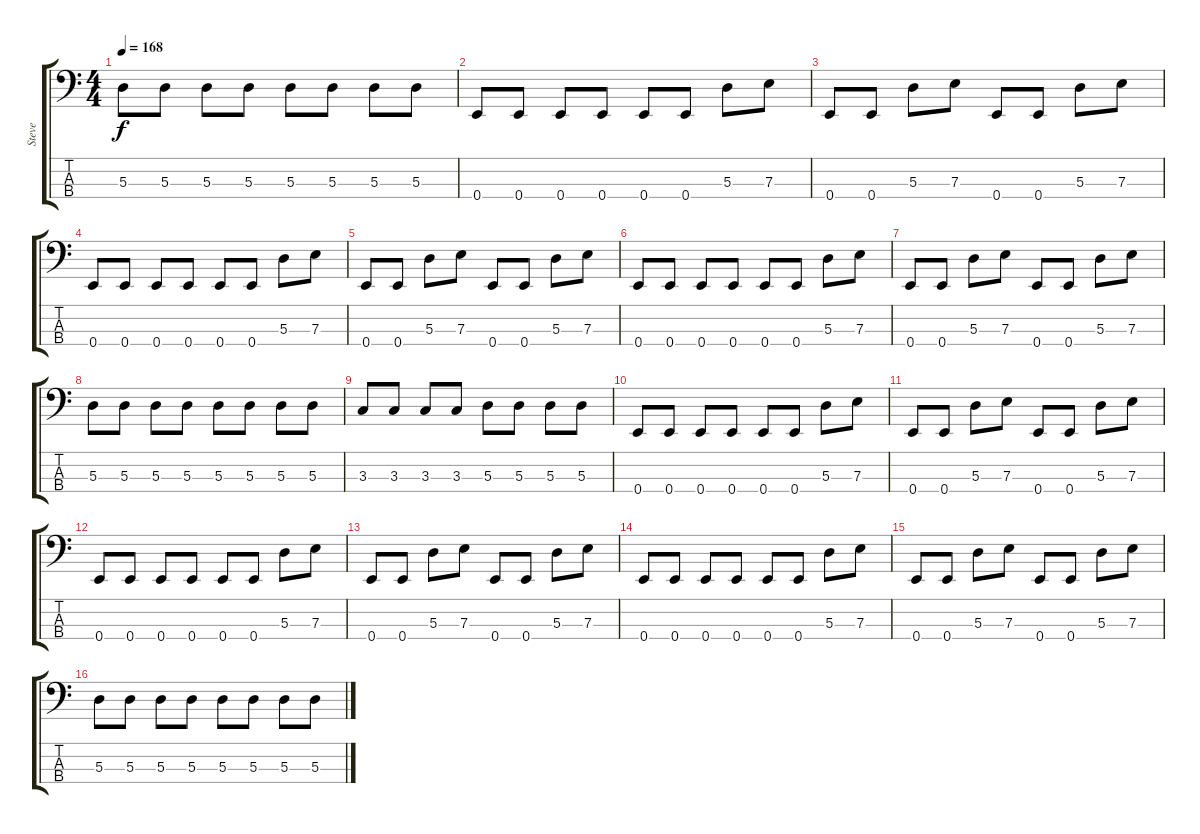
\track ("Steve" "Steve") {instrument electricbassfinger}
\staff {score tabs}
\tuning (G2 D2 A1 E1) {hide}
\ts (4 4)
\tempo 168
\clef f4
\ks c
5.3.8{dy f} 5.3.8 5.3.8 5.3.8 5.3.8 5.3.8 5.3.8 5.3.8 |
0.4.8 0.4.8 0.4.8 0.4.8 0.4.8 0.4.8 5.3.8 7.3.8 |
0.4.8 0.4.8 5.3.8 7.3.8 0.4.8 0.4.8 5.3.8 7.3.8 |
0.4.8 0.4.8 0.4.8 0.4.8 0.4.8 0.4.8 5.3.8 7.3.8 |
0.4.8 0.4.8 5.3.8 7.3.8 0.4.8 0.4.8 5.3.8 7.3.8 |
0.4.8 0.4.8 0.4.8 0.4.8 0.4.8 0.4.8 5.3.8 7.3.8 |
0.4.8 0.4.8 5.3.8 7.3.8 0.4.8 0.4.8 5.3.8 7.3.8 |
5.3.8 5.3.8 5.3.8 5.3.8 5.3.8 5.3.8 5.3.8 5.3.8 |
3.3.8 3.3.8 3.3.8 3.3.8 5.3.8 5.3.8 5.3.8 5.3.8 |
0.4.8 0.4.8 0.4.8 0.4.8 0.4.8 0.4.8 5.3.8 7.3.8 |
0.4.8 0.4.8 5.3.8 7.3.8 0.4.8 0.4.8 5.3.8 7.3.8 |
0.4.8 0.4.8 0.4.8 0.4.8 0.4.8 0.4.8 5.3.8 7.3.8 |
0.4.8 0.4.8 5.3.8 7.3.8 0.4.8 0.4.8 5.3.8 7.3.8 |
0.4.8 0.4.8 0.4.8 0.4.8 0.4.8 0.4.8 5.3.8 7.3.8 |
0.4.8 0.4.8 5.3.8 7.3.8 0.4.8 0.4.8 5.3.8 7.3.8 |
5.3.8 5.3.8 5.3.8 5.3.8 5.3.8 5.3.8 5.3.8 5.3.8
